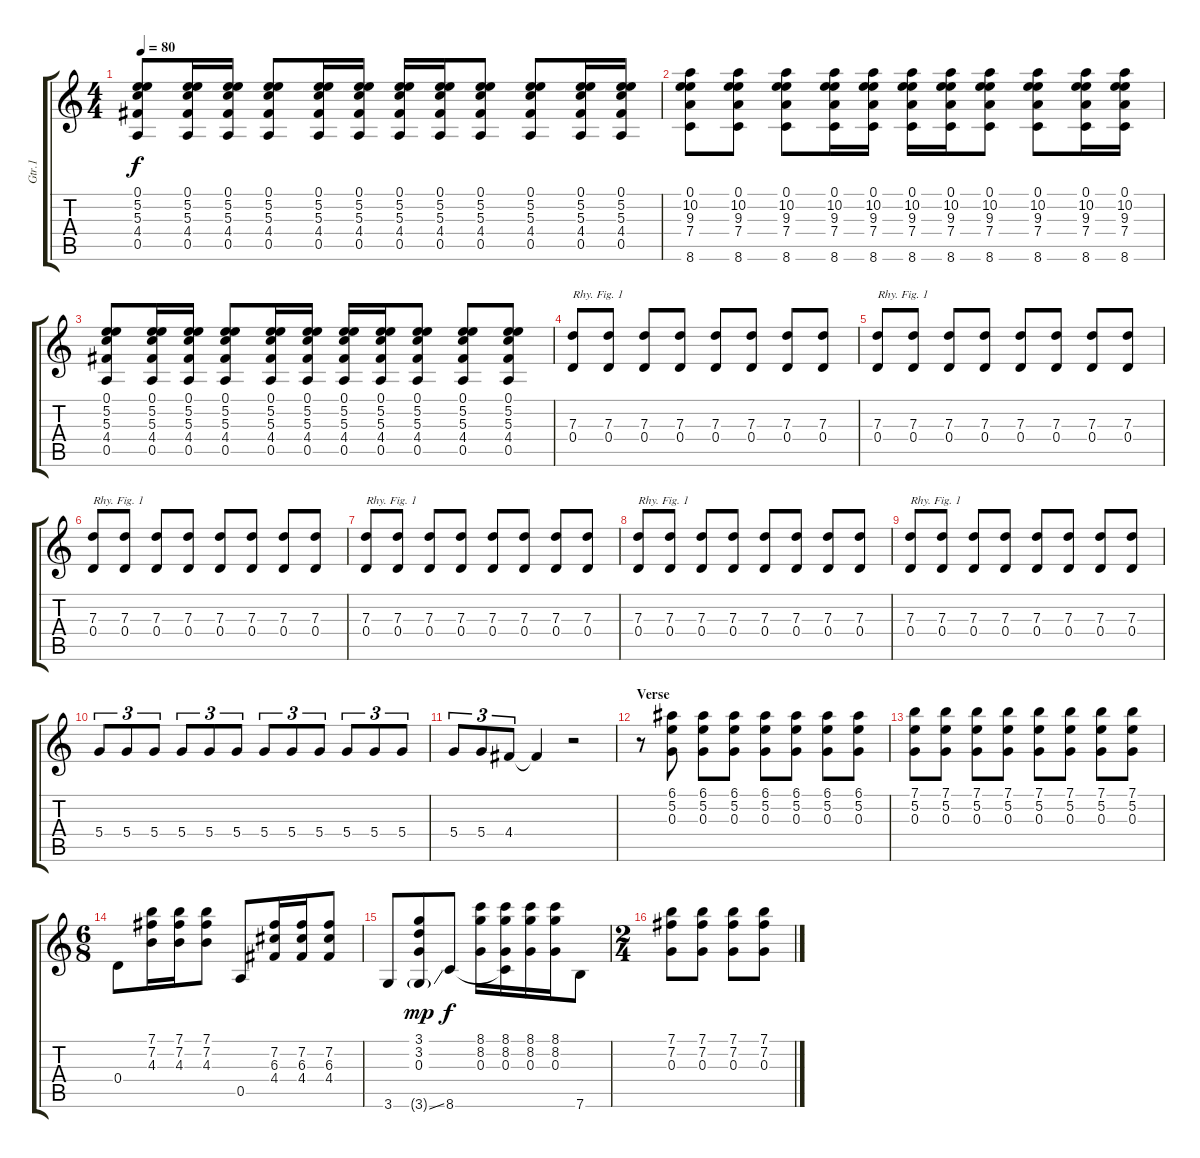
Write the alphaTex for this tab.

\track ("Gtr.1" "Gtr.1") {instrument electricguitarjazz}
\staff {score tabs}
\tuning (E4 B3 G3 D3 A2 E2) {hide}
\ts (4 4)
\tempo 80
\clef g2
\ks c
(0.1 5.2 5.3 4.4 0.5).8{dy f} (0.1 5.2 5.3 4.4 0.5).16 (0.1 5.2 5.3 4.4 0.5).16 (0.1 5.2 5.3 4.4 0.5).8 (0.1 5.2 5.3 4.4 0.5).16 (0.1 5.2 5.3 4.4 0.5).16 (0.1 5.2 5.3 4.4 0.5).16 (0.1 5.2 5.3 4.4 0.5).16 (0.1 5.2 5.3 4.4 0.5).8 (0.1 5.2 5.3 4.4 0.5).8 (0.1 5.2 5.3 4.4 0.5).16 (0.1 5.2 5.3 4.4 0.5).16 |
(0.1 10.2 9.3 7.4 8.6).8 (0.1 10.2 9.3 7.4 8.6).8 (0.1 10.2 9.3 7.4 8.6).8 (0.1 10.2 9.3 7.4 8.6).16 (0.1 10.2 9.3 7.4 8.6).16 (0.1 10.2 9.3 7.4 8.6).16 (0.1 10.2 9.3 7.4 8.6).16 (0.1 10.2 9.3 7.4 8.6).8 (0.1 10.2 9.3 7.4 8.6).8 (0.1 10.2 9.3 7.4 8.6).16 (0.1 10.2 9.3 7.4 8.6).16 |
(0.1 5.2 5.3 4.4 0.5).8 (0.1 5.2 5.3 4.4 0.5).16 (0.1 5.2 5.3 4.4 0.5).16 (0.1 5.2 5.3 4.4 0.5).8 (0.1 5.2 5.3 4.4 0.5).16 (0.1 5.2 5.3 4.4 0.5).16 (0.1 5.2 5.3 4.4 0.5).16 (0.1 5.2 5.3 4.4 0.5).16 (0.1 5.2 5.3 4.4 0.5).8 (0.1 5.2 5.3 4.4 0.5).8 (0.1 5.2 5.3 4.4 0.5).8 |
(7.3 0.4).8{txt "Rhy. Fig. 1"} (7.3 0.4).8 (7.3 0.4).8 (7.3 0.4).8 (7.3 0.4).8 (7.3 0.4).8 (7.3 0.4).8 (7.3 0.4).8 |
(7.3 0.4).8{txt "Rhy. Fig. 1"} (7.3 0.4).8 (7.3 0.4).8 (7.3 0.4).8 (7.3 0.4).8 (7.3 0.4).8 (7.3 0.4).8 (7.3 0.4).8 |
(7.3 0.4).8{txt "Rhy. Fig. 1"} (7.3 0.4).8 (7.3 0.4).8 (7.3 0.4).8 (7.3 0.4).8 (7.3 0.4).8 (7.3 0.4).8 (7.3 0.4).8 |
(7.3 0.4).8{txt "Rhy. Fig. 1"} (7.3 0.4).8 (7.3 0.4).8 (7.3 0.4).8 (7.3 0.4).8 (7.3 0.4).8 (7.3 0.4).8 (7.3 0.4).8 |
(7.3 0.4).8{txt "Rhy. Fig. 1"} (7.3 0.4).8 (7.3 0.4).8 (7.3 0.4).8 (7.3 0.4).8 (7.3 0.4).8 (7.3 0.4).8 (7.3 0.4).8 |
(7.3 0.4).8{txt "Rhy. Fig. 1"} (7.3 0.4).8 (7.3 0.4).8 (7.3 0.4).8 (7.3 0.4).8 (7.3 0.4).8 (7.3 0.4).8 (7.3 0.4).8 |
5.4.8{tu (3 2)} 5.4.8{tu (3 2)} 5.4.8{tu (3 2)} 5.4.8{tu (3 2)} 5.4.8{tu (3 2)} 5.4.8{tu (3 2)} 5.4.8{tu (3 2)} 5.4.8{tu (3 2)} 5.4.8{tu (3 2)} 5.4.8{tu (3 2)} 5.4.8{tu (3 2)} 5.4.8{tu (3 2)} |
5.4.8{tu (3 2)} 5.4.8{tu (3 2)} 4.4.8{tu (3 2)} 4.4{t}.4 r.2 |
\section ("" "Verse")
r.8 (6.1 5.2 0.3).8 (6.1 5.2 0.3).8 (6.1 5.2 0.3).8 (6.1 5.2 0.3).8 (6.1 5.2 0.3).8 (6.1 5.2 0.3).8 (6.1 5.2 0.3).8 |
(7.1 5.2 0.3).8 (7.1 5.2 0.3).8 (7.1 5.2 0.3).8 (7.1 5.2 0.3).8 (7.1 5.2 0.3).8 (7.1 5.2 0.3).8 (7.1 5.2 0.3).8 (7.1 5.2 0.3).8 |
\ts (6 8)
0.4.8 (7.1 7.2 4.3).16 (7.1 7.2 4.3).16 (7.1 7.2 4.3).8 0.5.8 (7.2 6.3 4.4).16 (7.2 6.3 4.4).16 (7.2 6.3 4.4).8 |
3.6.8 (3.1 3.2 0.3 3.6{ss g}).8{dy mp} 8.6.8{dy f} (8.1 8.2 0.3).16 (8.1 8.2 0.3 8.6{t}).16 (8.1 8.2 0.3).16 (8.1 8.2 0.3).16 7.6.8 |
\ts (2 4)
(7.1 7.2 0.3).8 (7.1 7.2 0.3).8 (7.1 7.2 0.3).8 (7.1 7.2 0.3).8
